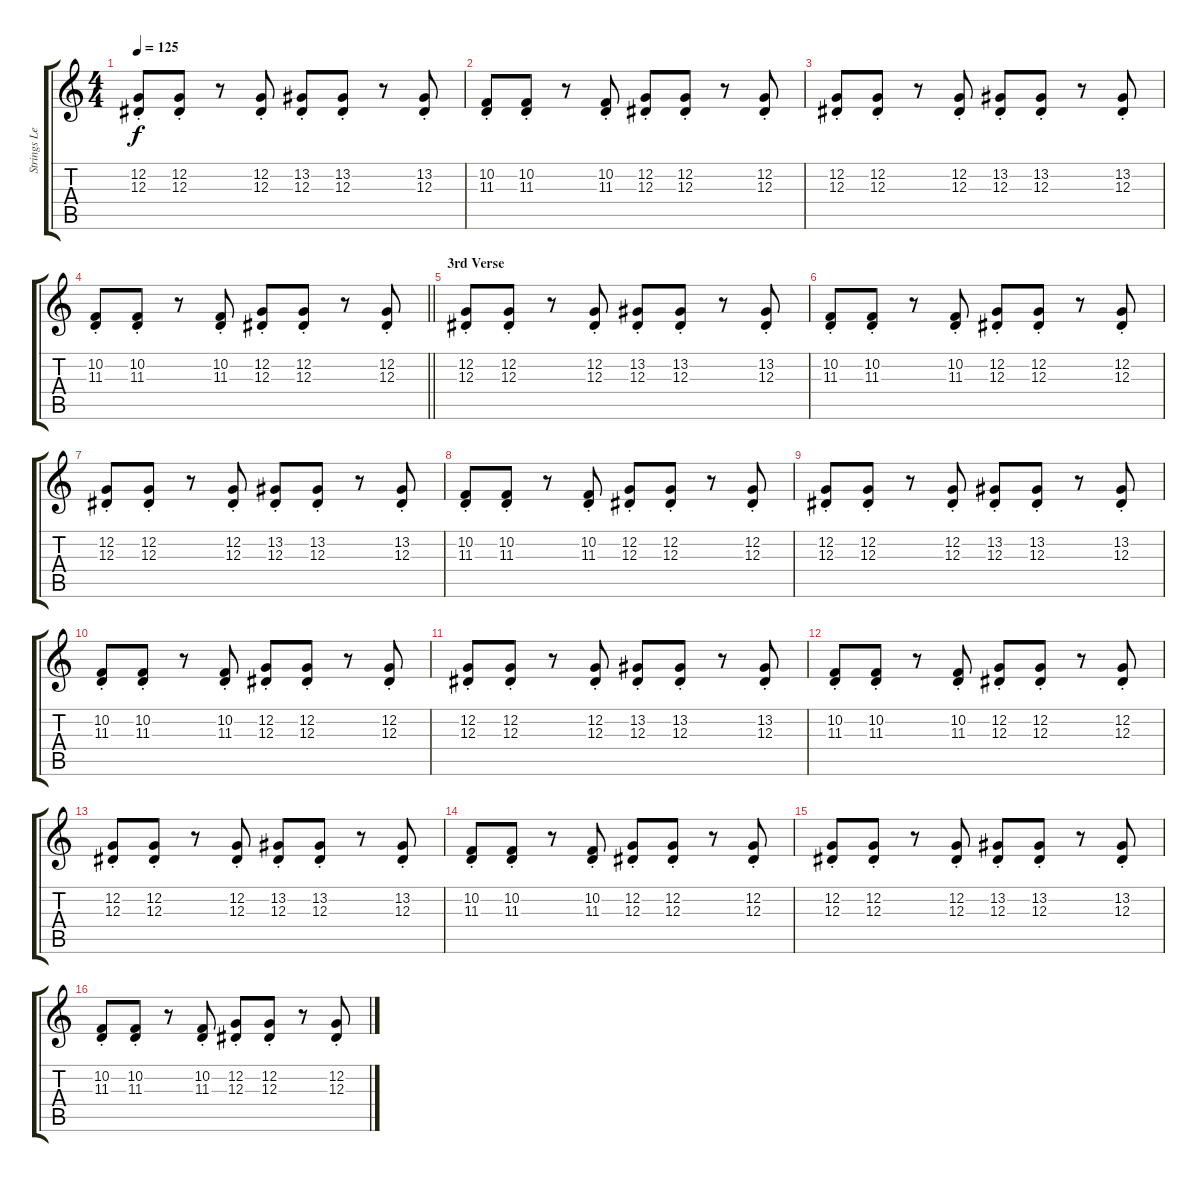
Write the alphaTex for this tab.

\track ("Strings Left" "Strings Le") {instrument stringensemble1}
\staff {score tabs}
\tuning (C4 G3 Eb3 Bb2 F2 C2) {hide}
\ts (4 4)
\tempo 125
\clef g2
\ks c
(12.2{st} 12.3{st}).8{dy f} (12.2{st} 12.3{st}).8 r.8 (12.2{st} 12.3{st}).8 (13.2{st} 12.3{st}).8 (13.2{st} 12.3{st}).8 r.8 (13.2{st} 12.3{st}).8 |
(10.2{st} 11.3{st}).8 (10.2{st} 11.3{st}).8 r.8 (10.2{st} 11.3{st}).8 (12.2{st} 12.3{st}).8 (12.2{st} 12.3{st}).8 r.8 (12.2{st} 12.3{st}).8 |
(12.2{st} 12.3{st}).8 (12.2{st} 12.3{st}).8 r.8 (12.2{st} 12.3{st}).8 (13.2{st} 12.3{st}).8 (13.2{st} 12.3{st}).8 r.8 (13.2{st} 12.3{st}).8 |
\barLineRight lightlight
(10.2{st} 11.3{st}).8 (10.2{st} 11.3{st}).8 r.8 (10.2{st} 11.3{st}).8 (12.2{st} 12.3{st}).8 (12.2{st} 12.3{st}).8 r.8 (12.2{st} 12.3{st}).8 |
\section ("" "3rd Verse")
(12.2{st} 12.3{st}).8 (12.2{st} 12.3{st}).8 r.8 (12.2{st} 12.3{st}).8 (13.2{st} 12.3{st}).8 (13.2{st} 12.3{st}).8 r.8 (13.2{st} 12.3{st}).8 |
(10.2{st} 11.3{st}).8 (10.2{st} 11.3{st}).8 r.8 (10.2{st} 11.3{st}).8 (12.2{st} 12.3{st}).8 (12.2{st} 12.3{st}).8 r.8 (12.2{st} 12.3{st}).8 |
(12.2{st} 12.3{st}).8 (12.2{st} 12.3{st}).8 r.8 (12.2{st} 12.3{st}).8 (13.2{st} 12.3{st}).8 (13.2{st} 12.3{st}).8 r.8 (13.2{st} 12.3{st}).8 |
(10.2{st} 11.3{st}).8 (10.2{st} 11.3{st}).8 r.8 (10.2{st} 11.3{st}).8 (12.2{st} 12.3{st}).8 (12.2{st} 12.3{st}).8 r.8 (12.2{st} 12.3{st}).8 |
(12.2{st} 12.3{st}).8 (12.2{st} 12.3{st}).8 r.8 (12.2{st} 12.3{st}).8 (13.2{st} 12.3{st}).8 (13.2{st} 12.3{st}).8 r.8 (13.2{st} 12.3{st}).8 |
(10.2{st} 11.3{st}).8 (10.2{st} 11.3{st}).8 r.8 (10.2{st} 11.3{st}).8 (12.2{st} 12.3{st}).8 (12.2{st} 12.3{st}).8 r.8 (12.2{st} 12.3{st}).8 |
(12.2{st} 12.3{st}).8 (12.2{st} 12.3{st}).8 r.8 (12.2{st} 12.3{st}).8 (13.2{st} 12.3{st}).8 (13.2{st} 12.3{st}).8 r.8 (13.2{st} 12.3{st}).8 |
(10.2{st} 11.3{st}).8 (10.2{st} 11.3{st}).8 r.8 (10.2{st} 11.3{st}).8 (12.2{st} 12.3{st}).8 (12.2{st} 12.3{st}).8 r.8 (12.2{st} 12.3{st}).8 |
(12.2{st} 12.3{st}).8 (12.2{st} 12.3{st}).8 r.8 (12.2{st} 12.3{st}).8 (13.2{st} 12.3{st}).8 (13.2{st} 12.3{st}).8 r.8 (13.2{st} 12.3{st}).8 |
(10.2{st} 11.3{st}).8 (10.2{st} 11.3{st}).8 r.8 (10.2{st} 11.3{st}).8 (12.2{st} 12.3{st}).8 (12.2{st} 12.3{st}).8 r.8 (12.2{st} 12.3{st}).8 |
(12.2{st} 12.3{st}).8 (12.2{st} 12.3{st}).8 r.8 (12.2{st} 12.3{st}).8 (13.2{st} 12.3{st}).8 (13.2{st} 12.3{st}).8 r.8 (13.2{st} 12.3{st}).8 |
(10.2{st} 11.3{st}).8 (10.2{st} 11.3{st}).8 r.8 (10.2{st} 11.3{st}).8 (12.2{st} 12.3{st}).8 (12.2{st} 12.3{st}).8 r.8 (12.2{st} 12.3{st}).8
